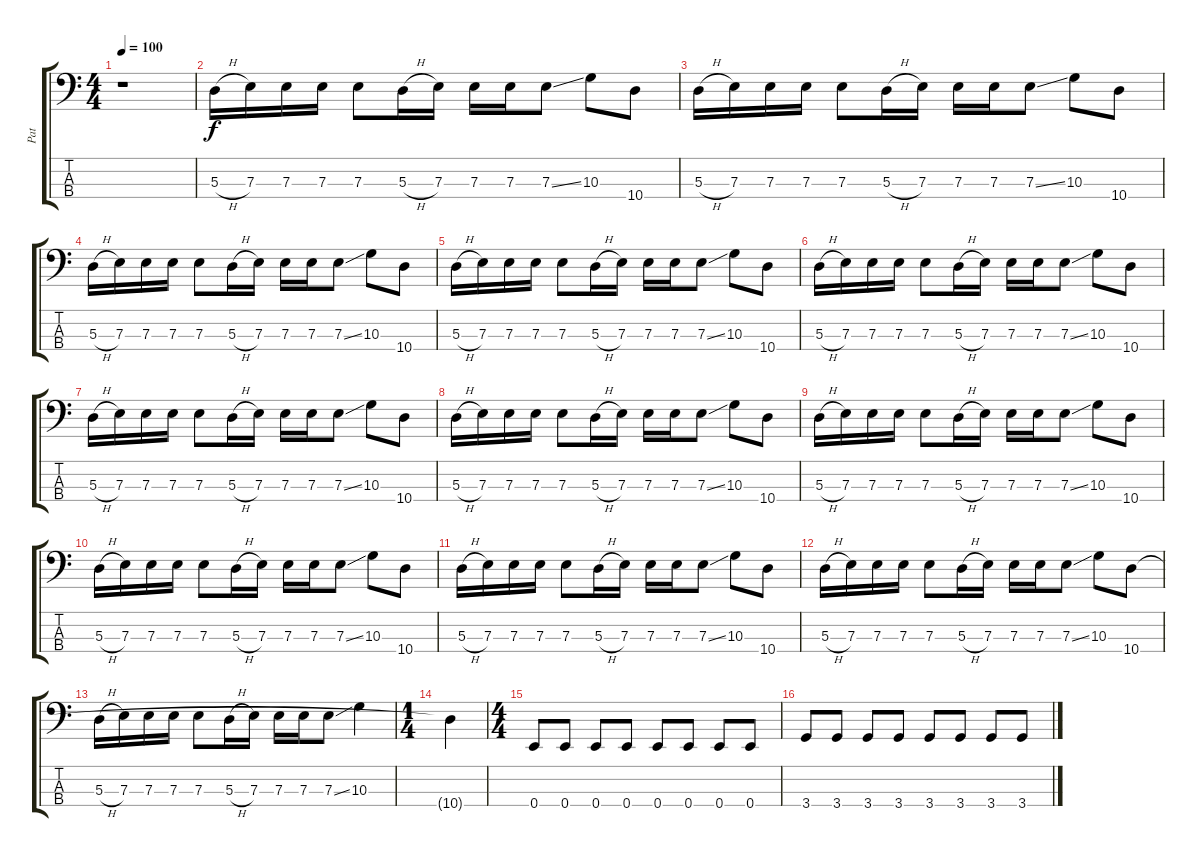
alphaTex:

\track ("Pat" "Pat") {instrument electricbassfinger}
\staff {score tabs}
\tuning (G2 D2 A1 E1) {hide}
\ts (4 4)
\tempo 100
\clef f4
\ks c
r.1{dy f instrument electricbassfinger} |
5.3{h}.16 7.3.16 7.3.16 7.3.16 7.3.8 5.3{h}.16 7.3.16 7.3.16 7.3.16 7.3{ss}.8 10.3.8 10.4.8 |
5.3{h}.16 7.3.16 7.3.16 7.3.16 7.3.8 5.3{h}.16 7.3.16 7.3.16 7.3.16 7.3{ss}.8 10.3.8 10.4.8 |
5.3{h}.16 7.3.16 7.3.16 7.3.16 7.3.8 5.3{h}.16 7.3.16 7.3.16 7.3.16 7.3{ss}.8 10.3.8 10.4.8 |
5.3{h}.16 7.3.16 7.3.16 7.3.16 7.3.8 5.3{h}.16 7.3.16 7.3.16 7.3.16 7.3{ss}.8 10.3.8 10.4.8 |
5.3{h}.16 7.3.16 7.3.16 7.3.16 7.3.8 5.3{h}.16 7.3.16 7.3.16 7.3.16 7.3{ss}.8 10.3.8 10.4.8 |
5.3{h}.16 7.3.16 7.3.16 7.3.16 7.3.8 5.3{h}.16 7.3.16 7.3.16 7.3.16 7.3{ss}.8 10.3.8 10.4.8 |
5.3{h}.16 7.3.16 7.3.16 7.3.16 7.3.8 5.3{h}.16 7.3.16 7.3.16 7.3.16 7.3{ss}.8 10.3.8 10.4.8 |
5.3{h}.16 7.3.16 7.3.16 7.3.16 7.3.8 5.3{h}.16 7.3.16 7.3.16 7.3.16 7.3{ss}.8 10.3.8 10.4.8 |
5.3{h}.16 7.3.16 7.3.16 7.3.16 7.3.8 5.3{h}.16 7.3.16 7.3.16 7.3.16 7.3{ss}.8 10.3.8 10.4.8 |
5.3{h}.16 7.3.16 7.3.16 7.3.16 7.3.8 5.3{h}.16 7.3.16 7.3.16 7.3.16 7.3{ss}.8 10.3.8 10.4.8 |
5.3{h}.16 7.3.16 7.3.16 7.3.16 7.3.8 5.3{h}.16 7.3.16 7.3.16 7.3.16 7.3{ss}.8 10.3.8 10.4.8 |
5.3{h}.16 7.3.16 7.3.16 7.3.16 7.3.8 5.3{h}.16 7.3.16 7.3.16 7.3.16 7.3{ss}.8 10.3.4 |
\ts (1 4)
10.4{t}.4 |
\ts (4 4)
0.4.8 0.4.8 0.4.8 0.4.8 0.4.8 0.4.8 0.4.8 0.4.8 |
3.4.8 3.4.8 3.4.8 3.4.8 3.4.8 3.4.8 3.4.8 3.4.8
